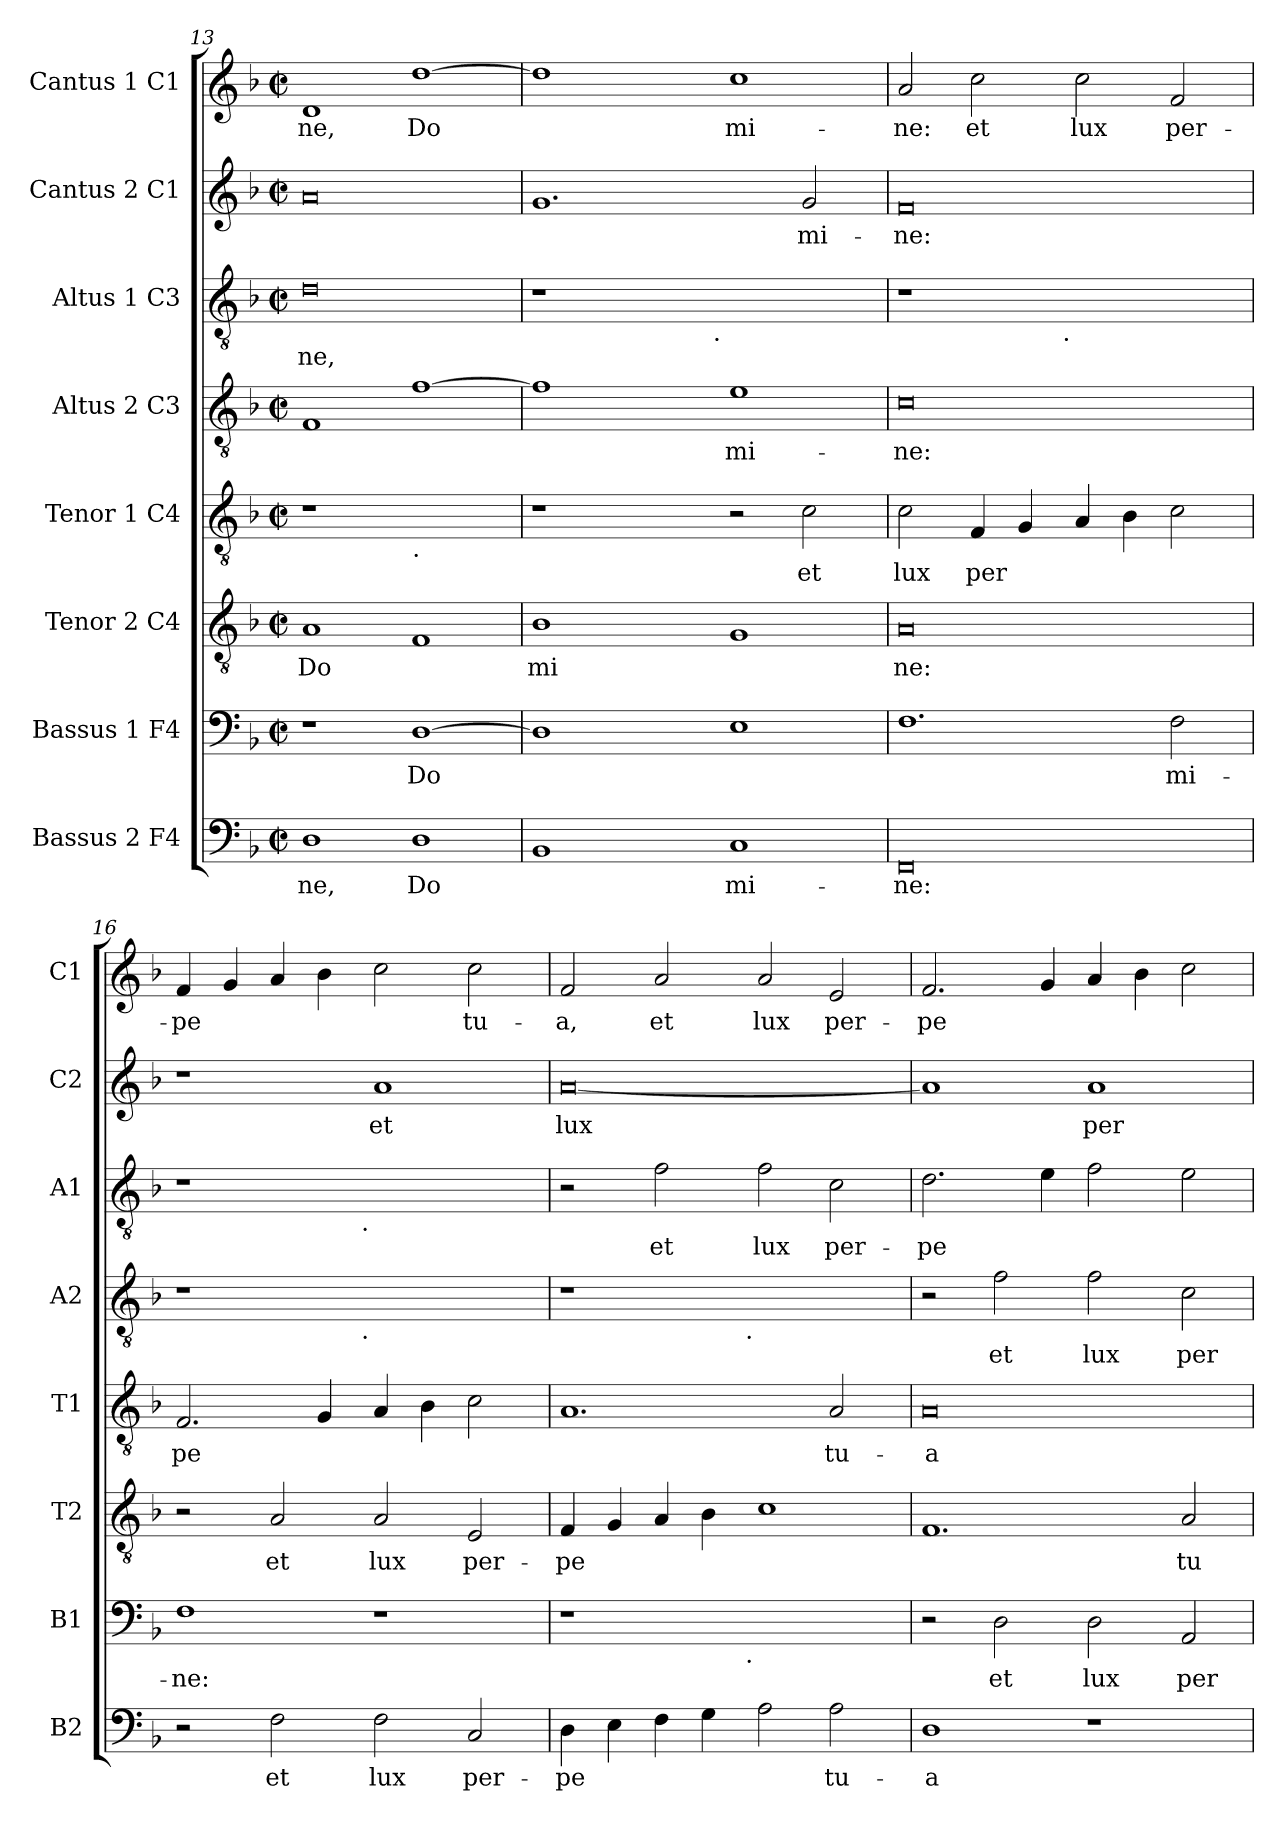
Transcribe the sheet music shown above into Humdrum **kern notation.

**kern	**text	**kern	**text	**kern	**text	**kern	**text	**kern	**text	**kern	**text	**kern	**text	**kern	**text
*part8	*part8	*part7	*part7	*part6	*part6	*part5	*part5	*part4	*part4	*part3	*part3	*part2	*part2	*part1	*part1
*staff8	*staff8	*staff7	*staff7	*staff6	*staff6	*staff5	*staff5	*staff4	*staff4	*staff3	*staff3	*staff2	*staff2	*staff1	*staff1
*I"Bassus 2  F4	*	*I"Bassus 1  F4	*	*I"Tenor 2  C4	*	*I"Tenor 1  C4	*	*I"Altus 2  C3	*	*I"Altus 1  C3	*	*I"Cantus 2  C1	*	*I"Cantus 1  C1	*
*I'B2	*	*I'B1	*	*I'T2	*	*I'T1	*	*I'A2	*	*I'A1	*	*I'C2	*	*I'C1	*
*clefF4	*	*clefF4	*	*clefGv2	*	*clefGv2	*	*clefGv2	*	*clefGv2	*	*clefG2	*	*clefG2	*
*k[b-]	*	*k[b-]	*	*k[b-]	*	*k[b-]	*	*k[b-]	*	*k[b-]	*	*k[b-]	*	*k[b-]	*
*F:	*	*F:	*	*F:	*	*F:	*	*F:	*	*F:	*	*F:	*	*F:	*
*M2/2	*	*M2/2	*	*M2/2	*	*M2/2	*	*M2/2	*	*M2/2	*	*M2/2	*	*M2/2	*
*met(c|)	*	*met(c|)	*	*met(c|)	*	*met(c|)	*	*met(c|)	*	*met(c|)	*	*met(c|)	*	*met(c|)	*
=13	=13	=13	=13	=13	=13	=13	=13	=13	=13	=13	=13	=13	=13	=13	=13
!	!LO:LY:b:cj	!	!	!	!LO:LY:b:cj	!	!	!	!LO:LY:b:cj	!	!LO:LY:b:cj	!	!LO:LY:b:cj	!	!LO:LY:b:cj
1D	-ne,	1r	.	1A	Do-	1r	.	1F	--	0d	-ne,	0a	.	1d	-ne,
!	!	!	!	!	!	!LO:TX:b:t=.	!	!	!	!	!	!	!	!	!
!	!LO:LY:b:cj	!	!LO:LY:b:cj	!	!LO:LY:b:cj	!	!	!	!LO:LY:b:cj	!	!	!	!	!	!LO:LY:b:cj
1D	Do-	[>1D	Do-	1F	--	1ryy	.	[>1f	--	.	.	.	.	[>1dd	Do-
=14	=14	=14	=14	=14	=14	=14	=14	=14	=14	=14	=14	=14	=14	=14	=14
!	!LO:LY:b:cj	!	!LO:LY:b:cj	!	!LO:LY:b:cj	!	!	!	!LO:LY:b:cj	!	!	!	!LO:LY:b:cj	!	!LO:LY:b:cj
*	*	*	*	*	*	*	*	*	*	*^	*	*	*	*	*
1BB-	--	1D]	--	1B-	-mi-	1r	.	1f]	--	1r	2ryy	.	1.g	.	1dd]	--
.	.	.	.	.	.	.	.	.	.	.	4ryy	.	.	.	.	.
.	.	.	.	.	.	.	.	.	.	.	8ryy	.	.	.	.	.
.	.	.	.	.	.	.	.	.	.	.	16ryy	.	.	.	.	.
.	.	.	.	.	.	.	.	.	.	.	64ryy	.	.	.	.	.
!	!	!	!	!	!	!	!	!	!	!	!LO:TX:b:t=.	!	!	!	!	!
.	.	.	.	.	.	.	.	.	.	.	1ryy	.	.	.	.	.
!	!LO:LY:b:cj	!	!LO:LY:b:cj	!	!LO:LY:b:cj	!	!	!	!LO:LY:b:cj	!	!	!	!	!	!	!LO:LY:b:cj
1C	-mi-	1E	--	1G	--	2r	.	1e	-mi-	1ryy	.	.	.	.	1cc	-mi-
!	!	!	!	!	!	!	!LO:LY:b:cj	!	!	!	!	!	!	!LO:LY:b:cj	!	!
.	.	.	.	.	.	2c\	et	.	.	.	.	.	2g/	mi-	.	.
.	.	.	.	.	.	.	.	.	.	.	32.ryy	.	.	.	.	.
=15	=15	=15	=15	=15	=15	=15	=15	=15	=15	=15	=15	=15	=15	=15	=15	=15
!	!LO:LY:b:cj	!	!LO:LY:b:cj	!	!LO:LY:b:cj	!	!LO:LY:b:cj	!	!LO:LY:b:cj	!	!	!	!	!LO:LY:b:cj	!	!LO:LY:b:cj
0FF	-ne:	1.F	--	0A	-ne:	2c\	lux	0c	-ne:	1r	2ryy	.	0f	-ne:	2a/	-ne:
!	!	!	!	!	!	!	!LO:LY:b:cj	!	!	!	!	!	!	!	!	!LO:LY:b:cj
.	.	.	.	.	.	4F/	per-	.	.	.	4...ryy	.	.	.	2cc\	et
!	!	!	!	!	!	!	!LO:LY:b:cj	!	!	!	!	!	!	!	!	!
.	.	.	.	.	.	4G/	--	.	.	.	.	.	.	.	.	.
!	!	!	!	!	!	!	!	!	!	!	!LO:TX:b:t=.	!	!	!	!	!
.	.	.	.	.	.	.	.	.	.	.	1ryy	.	.	.	.	.
!	!	!	!	!	!	!	!LO:LY:b:cj	!	!	!	!	!	!	!	!	!LO:LY:b:cj
.	.	.	.	.	.	4A/	--	.	.	1ryy	.	.	.	.	2cc\	lux
!	!	!	!	!	!	!	!LO:LY:b:cj	!	!	!	!	!	!	!	!	!
.	.	.	.	.	.	4B-\	--	.	.	.	.	.	.	.	.	.
!	!	!	!LO:LY:b:cj	!	!	!	!LO:LY:b:cj	!	!	!	!	!	!	!	!	!LO:LY:b:cj
.	.	2F\	-mi-	.	.	2c\	--	.	.	.	.	.	.	.	2f/	per-
.	.	.	.	.	.	.	.	.	.	.	32ryy	.	.	.	.	.
=16	=16	=16	=16	=16	=16	=16	=16	=16	=16	=16	=16	=16	=16	=16	=16	=16
!	!	!	!LO:LY:b:cj	!	!	!	!LO:LY:b:cj	!	!	!	!	!	!	!	!	!LO:LY:b:cj
*	*	*	*	*	*	*	*	*^	*	*	*	*	*	*	*	*
2r	.	1F	-ne:	2r	.	2.F/	-pe-	1r	2ryy	.	1r	2ryy	.	1r	.	4f/	-pe-
!	!	!	!	!	!	!	!	!	!	!	!	!	!	!	!	!	!LO:LY:b:cj
.	.	.	.	.	.	.	.	.	.	.	.	.	.	.	.	4g/	--
!	!LO:LY:b:cj	!	!	!	!LO:LY:b:cj	!	!	!	!	!	!	!	!	!	!	!	!LO:LY:b:cj
2F\	et	.	.	2A/	et	.	.	.	4...ryy	.	.	4...ryy	.	.	.	4a/	--
!	!	!	!	!	!	!	!LO:LY:b:cj	!	!	!	!	!	!	!	!	!	!LO:LY:b:cj
.	.	.	.	.	.	4G/	--	.	.	.	.	.	.	.	.	4b-\	--
!	!	!	!	!	!	!	!	!	!	!	!	!LO:TX:b:t=.	!	!	!	!	!
!	!	!	!	!	!	!	!	!	!LO:TX:b:t=.	!	!	!	!	!	!	!	!
.	.	.	.	.	.	.	.	.	1ryy	.	.	1ryy	.	.	.	.	.
!	!LO:LY:b:cj	!	!	!	!LO:LY:b:cj	!	!LO:LY:b:cj	!	!	!	!	!	!	!	!LO:LY:b:cj	!	!LO:LY:b:cj
2F\	lux	1r	.	2A/	lux	4A/	--	1ryy	.	.	1ryy	.	.	1a	et	2cc\	--
!	!	!	!	!	!	!	!LO:LY:b:cj	!	!	!	!	!	!	!	!	!	!
.	.	.	.	.	.	4B-\	--	.	.	.	.	.	.	.	.	.	.
!	!LO:LY:b:cj	!	!	!	!LO:LY:b:cj	!	!LO:LY:b:cj	!	!	!	!	!	!	!	!	!	!LO:LY:b:cj
2C/	per-	.	.	2E/	per-	2c\	--	.	.	.	.	.	.	.	.	2cc\	-tu-
.	.	.	.	.	.	.	.	.	32ryy	.	.	32ryy	.	.	.	.	.
=17	=17	=17	=17	=17	=17	=17	=17	=17	=17	=17	=17	=17	=17	=17	=17	=17	=17
!	!LO:LY:b:cj	!	!	!	!LO:LY:b:cj	!	!LO:LY:b:cj	!	!	!	!	!	!	!	!LO:LY:b:cj	!	!LO:LY:b:cj
*	*	*^	*	*	*	*	*	*	*	*	*v	*v	*	*	*	*	*
4D\	-pe-	1r	2ryy	.	4F/	-pe-	1.A	--	1r	2ryy	.	2r	.	[<0a	lux	2f/	-a,
!	!LO:LY:b:cj	!	!	!	!	!LO:LY:b:cj	!	!	!	!	!	!	!	!	!	!	!
4E\	--	.	.	.	4G/	--	.	.	.	.	.	.	.	.	.	.	.
!	!LO:LY:b:cj	!	!	!	!	!LO:LY:b:cj	!	!	!	!	!	!	!LO:LY:b:cj	!	!	!	!LO:LY:b:cj
4F\	--	.	4...ryy	.	4A/	--	.	.	.	4...ryy	.	2f\	et	.	.	2a/	et
!	!LO:LY:b:cj	!	!	!	!	!LO:LY:b:cj	!	!	!	!	!	!	!	!	!	!	!
4G\	--	.	.	.	4B-\	--	.	.	.	.	.	.	.	.	.	.	.
!	!	!	!	!	!	!	!	!	!	!LO:TX:b:t=.	!	!	!	!	!	!	!
!	!	!	!LO:TX:b:t=.	!	!	!	!	!	!	!	!	!	!	!	!	!	!
.	.	.	1ryy	.	.	.	.	.	.	1ryy	.	.	.	.	.	.	.
!	!LO:LY:b:cj	!	!	!	!	!LO:LY:b:cj	!	!	!	!	!	!	!LO:LY:b:cj	!	!	!	!LO:LY:b:cj
2A\	--	1ryy	.	.	1c	--	.	.	1ryy	.	.	2f\	lux	.	.	2a/	lux
!	!LO:LY:b:cj	!	!	!	!	!	!	!LO:LY:b:cj	!	!	!	!	!LO:LY:b:cj	!	!	!	!LO:LY:b:cj
2A\	-tu-	.	.	.	.	.	2A/	-tu-	.	.	.	2c\	per-	.	.	2e/	per-
.	.	.	32ryy	.	.	.	.	.	.	32ryy	.	.	.	.	.	.	.
=18	=18	=18	=18	=18	=18	=18	=18	=18	=18	=18	=18	=18	=18	=18	=18	=18	=18
!	!LO:LY:b:cj	!	!	!	!	!LO:LY:b:cj	!	!LO:LY:b:cj	!	!	!	!	!LO:LY:b:cj	!	!LO:LY:b:cj	!	!LO:LY:b:cj
*	*	*v	*v	*	*	*	*	*	*v	*v	*	*	*	*	*	*	*
1D	-a	2r	.	1.F	--	0A	-a	2r	.	2.d\	-pe-	1a]	.	2.f/	-pe-
!	!	!	!LO:LY:b:cj	!	!	!	!	!	!LO:LY:b:cj	!	!	!	!	!	!
.	.	2D\	et	.	.	.	.	2f\	et	.	.	.	.	.	.
!	!	!	!	!	!	!	!	!	!	!	!LO:LY:b:cj	!	!	!	!LO:LY:b:cj
.	.	.	.	.	.	.	.	.	.	4e\	--	.	.	4g/	--
!	!	!	!LO:LY:b:cj	!	!	!	!	!	!LO:LY:b:cj	!	!LO:LY:b:cj	!	!LO:LY:b:cj	!	!LO:LY:b:cj
1r	.	2D\	lux	.	.	.	.	2f\	lux	2f\	--	1a	per-	4a/	--
!	!	!	!	!	!	!	!	!	!	!	!	!	!	!	!LO:LY:b:cj
.	.	.	.	.	.	.	.	.	.	.	.	.	.	4b-\	--
!	!	!	!LO:LY:b:cj	!	!LO:LY:b:cj	!	!	!	!LO:LY:b:cj	!	!LO:LY:b:cj	!	!	!	!LO:LY:b:cj
.	.	2AA/	per-	2A/	-tu-	.	.	2c\	per-	2e\	--	.	.	2cc\	--
=	=	=	=	=	=	=	=	=	=	=	=	=	=	=	=
*-	*-	*-	*-	*-	*-	*-	*-	*-	*-	*-	*-	*-	*-	*-	*-
